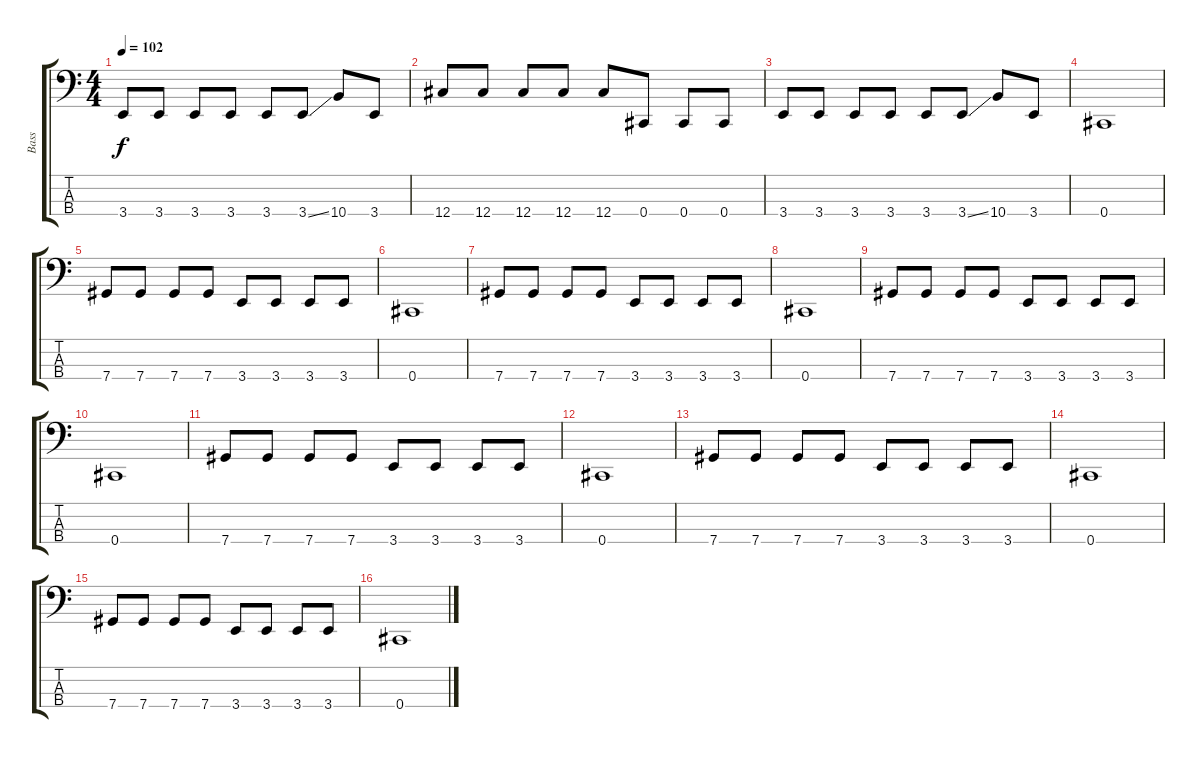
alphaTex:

\track ("Bass" "Bass") {instrument electricbasspick}
\staff {score tabs}
\tuning (Gb2 Db2 Ab1 Db1) {hide}
\ts (4 4)
\tempo 102
\clef f4
\ks c
3.4.8{dy f} 3.4.8 3.4.8 3.4.8 3.4.8 3.4{ss}.8 10.4.8 3.4.8 |
12.4.8 12.4.8 12.4.8 12.4.8 12.4.8 0.4.8 0.4.8 0.4.8 |
3.4.8 3.4.8 3.4.8 3.4.8 3.4.8 3.4{ss}.8 10.4.8 3.4.8 |
0.4.1 |
7.4.8 7.4.8 7.4.8 7.4.8 3.4.8 3.4.8 3.4.8 3.4.8 |
0.4.1 |
7.4.8 7.4.8 7.4.8 7.4.8 3.4.8 3.4.8 3.4.8 3.4.8 |
0.4.1 |
7.4.8 7.4.8 7.4.8 7.4.8 3.4.8 3.4.8 3.4.8 3.4.8 |
0.4.1 |
7.4.8 7.4.8 7.4.8 7.4.8 3.4.8 3.4.8 3.4.8 3.4.8 |
0.4.1 |
7.4.8 7.4.8 7.4.8 7.4.8 3.4.8 3.4.8 3.4.8 3.4.8 |
0.4.1 |
7.4.8 7.4.8 7.4.8 7.4.8 3.4.8 3.4.8 3.4.8 3.4.8 |
0.4.1
